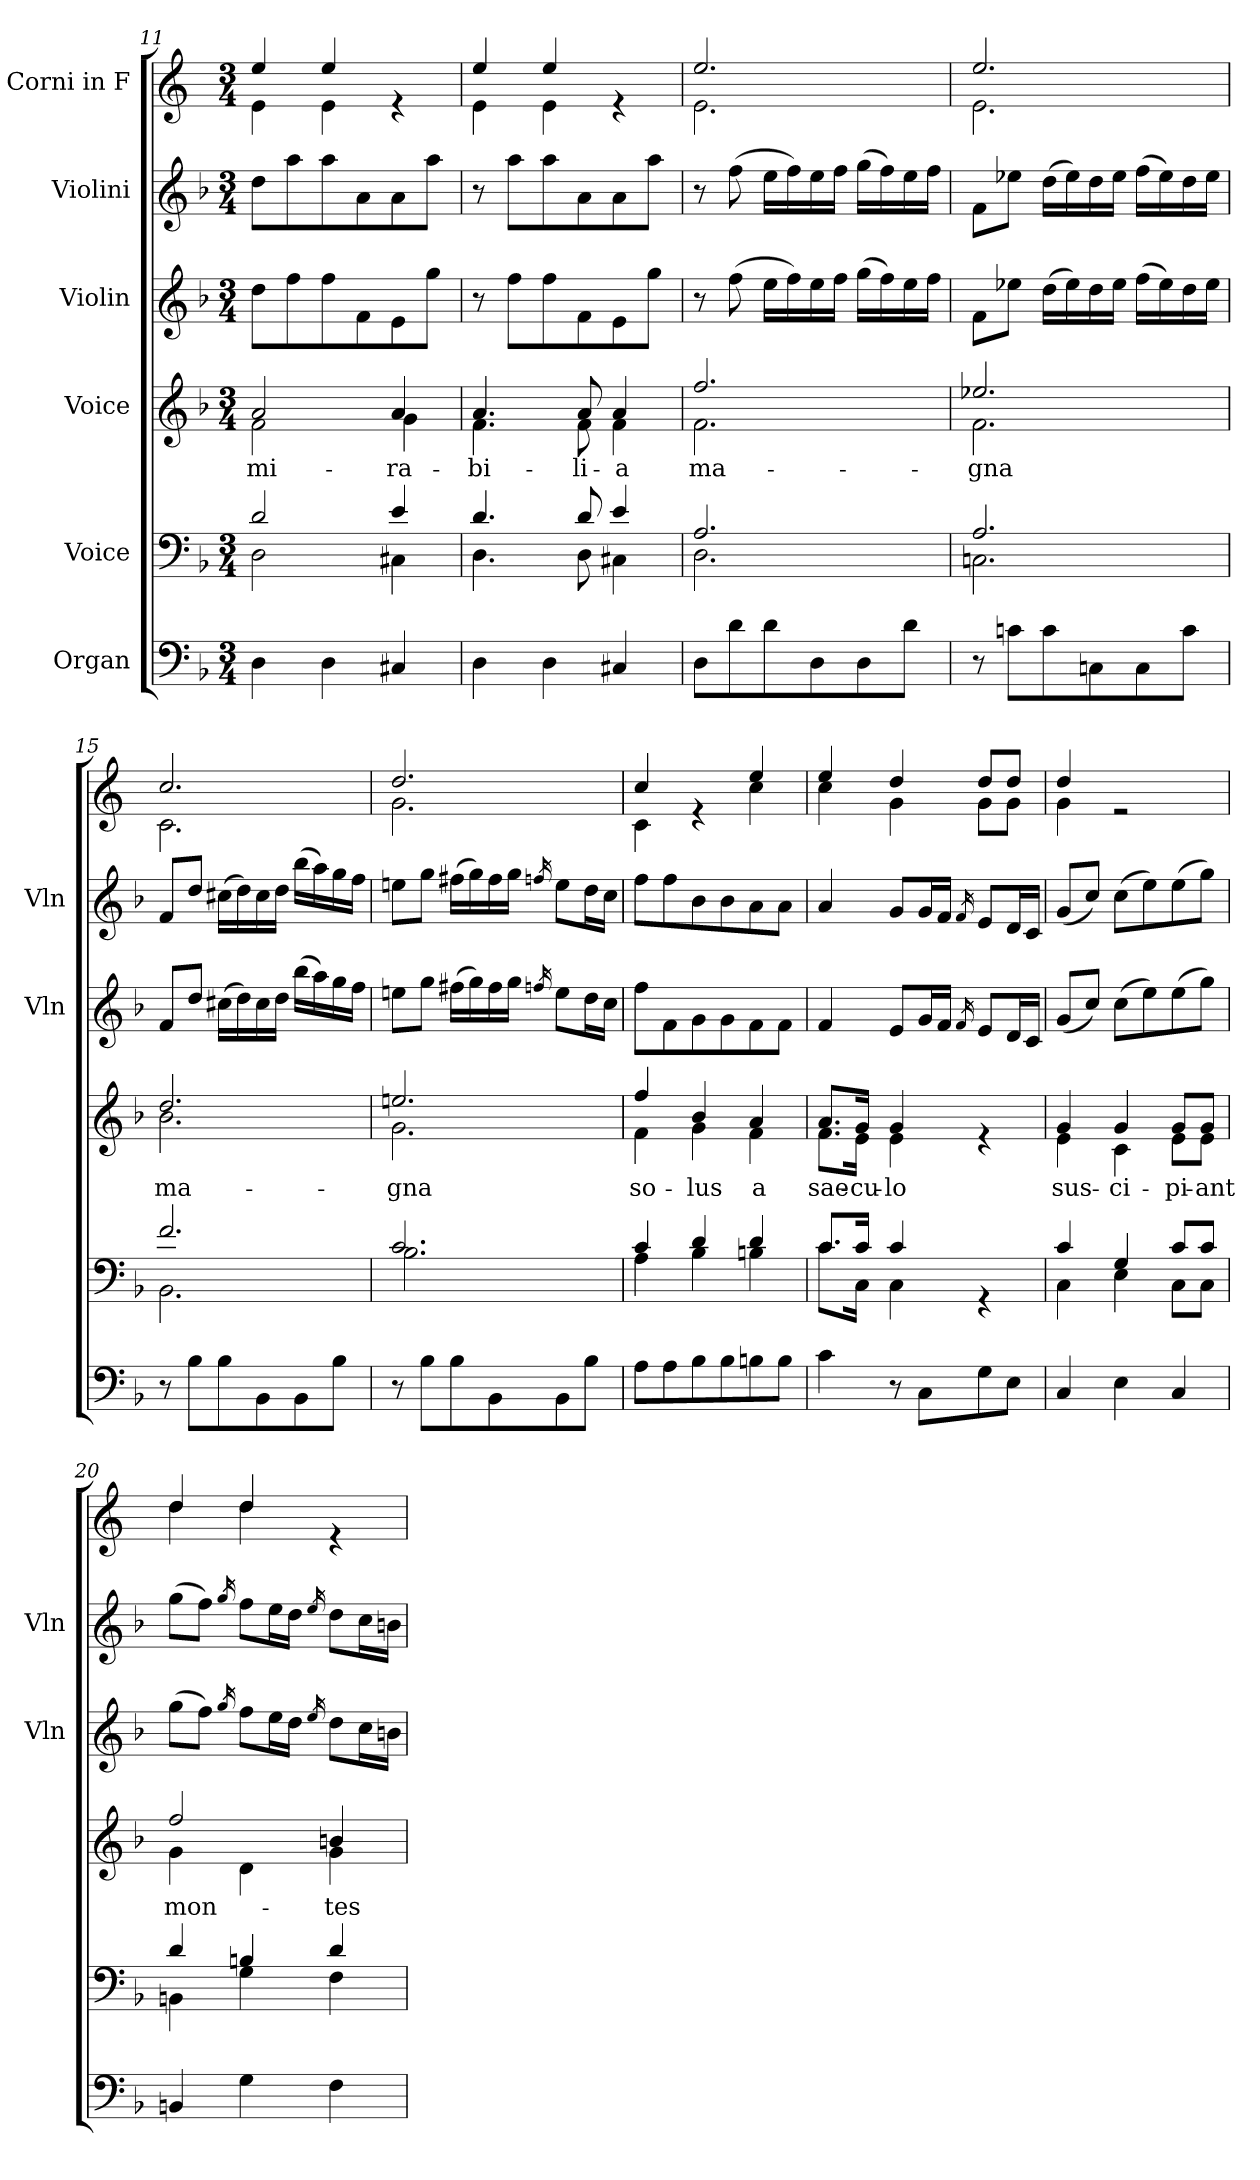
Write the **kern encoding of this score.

**kern	**kern	**kern	**text	**kern	**kern	**kern
*part6	*part5	*part4	*part4	*part3	*part2	*part1
*staff6	*staff5	*staff4	*staff4	*staff3	*staff2	*staff1
*I"Organ	*I"Voice	*I"Voice	*	*I"Violin	*I"Violini	*I"Corni in F
*	*	*	*	*I'Vln	*I'Vln	*
*clefF4	*clefF4	*clefG2	*	*clefG2	*clefG2	*clefG2
*	*	*	*	*	*	*ITrd4c7
*k[b-]	*k[b-]	*k[b-]	*	*k[b-]	*k[b-]	*k[b-]
*M3/4	*M3/4	*M3/4	*	*M3/4	*M3/4	*M3/4
=11	=11	=11	=11	=11	=11	=11
*	*^	*	*	*	*	*
!	!	!	!	!LO:LY:b	!	!	!
*	*	*	*^	*	*	*	*^
4D\	2d/	2D\	2a/	2f\	mi-	8dd\L	8dd\L	4a/	4A\
.	.	.	.	.	.	8ff\	8aa\	.	.
4D\	.	.	.	.	.	8ff\	8aa\	4a/	4A\
.	.	.	.	.	.	8f\	8a\	.	.
!	!	!	!	!	!LO:LY:b	!	!	!	!
4C#X/	4e/	4C#X\	4a/	4g\	-ra-	8e\	8a\	4re	4ryy
.	.	.	.	.	.	8gg\J	8aa\J	.	.
!!LO:PB:g=z	!!
=12	=12	=12	=12	=12	=12	=12	=12	=12	=12
!	!	!	!	!	!LO:LY:b	!	!	!	!
4D\	4.d/	4.D\	4.a/	4.f\	-bi-	8r	8r	4a/	4A\
.	.	.	.	.	.	8ff\L	8aa\L	.	.
4D\	.	.	.	.	.	8ff\	8aa\	4a/	4A\
!	!	!	!	!	!LO:LY:b	!	!	!	!
.	8d/	8D\	8a/	8f\	-li-	8f\	8a\	.	.
!	!	!	!	!	!LO:LY:b	!	!	!	!
4C#X/	4e/	4C#X\	4a/	4f\	-a	8e\	8a\	4re	4ryy
.	.	.	.	.	.	8gg\J	8aa\J	.	.
=13	=13	=13	=13	=13	=13	=13	=13	=13	=13
!	!	!	!	!	!LO:LY:b	!	!	!	!
8D\L	2.A/	2.D\	2.ff/	2.f\	ma-	8r	8r	2.a/	2.A\
8d\	.	.	.	.	.	(8ff\	(8ff\	.	.
8d\	.	.	.	.	.	16ee\LL	16ee\LL	.	.
.	.	.	.	.	.	16ff\)	16ff\)	.	.
8D\	.	.	.	.	.	16ee\	16ee\	.	.
.	.	.	.	.	.	16ff\JJ	16ff\JJ	.	.
8D\	.	.	.	.	.	(16gg\LL	(16gg\LL	.	.
.	.	.	.	.	.	16ff\)	16ff\)	.	.
8d\J	.	.	.	.	.	16ee\	16ee\	.	.
.	.	.	.	.	.	16ff\JJ	16ff\JJ	.	.
=14	=14	=14	=14	=14	=14	=14	=14	=14	=14
!	!	!	!	!	!LO:LY:b	!	!	!	!
8r	2.A/	2.Cn\	2.ee-X/	2.f\	-gna	8f\L	8f\L	2.a/	2.A\
8cn\L	.	.	.	.	.	8ee-X\J	8ee-X\J	.	.
8c\	.	.	.	.	.	(16dd\LL	(16dd\LL	.	.
.	.	.	.	.	.	16ee-\)	16ee-\)	.	.
8Cn\	.	.	.	.	.	16dd\	16dd\	.	.
.	.	.	.	.	.	16ee-\JJ	16ee-\JJ	.	.
8C\	.	.	.	.	.	(16ff\LL	(16ff\LL	.	.
.	.	.	.	.	.	16ee-\)	16ee-\)	.	.
8c\J	.	.	.	.	.	16dd\	16dd\	.	.
.	.	.	.	.	.	16ee-\JJ	16ee-\JJ	.	.
=15	=15	=15	=15	=15	=15	=15	=15	=15	=15
!	!	!	!	!	!LO:LY:b	!	!	!	!
8r	2.f/	2.BB-\	2.dd/	2.b-\	ma-	8f/L	8f/L	2.f/	2.F\
8B-\L	.	.	.	.	.	8dd/J	8dd/J	.	.
8B-\	.	.	.	.	.	(16cc#X\LL	(16cc#X\LL	.	.
.	.	.	.	.	.	16dd\)	16dd\)	.	.
8BB-\	.	.	.	.	.	16cc#\	16cc#\	.	.
.	.	.	.	.	.	16dd\JJ	16dd\JJ	.	.
8BB-\	.	.	.	.	.	(16bb-\LL	(16bb-\LL	.	.
.	.	.	.	.	.	16aa\)	16aa\)	.	.
8B-\J	.	.	.	.	.	16gg\	16gg\	.	.
.	.	.	.	.	.	16ff\JJ	16ff\JJ	.	.
=16	=16	=16	=16	=16	=16	=16	=16	=16	=16
!	!	!	!	!	!LO:LY:b	!	!	!	!
8r	2.c/	2.B-\	2.een/	2.g\	-gna	8een\L	8een\L	2.g/	2.c\
8B-\L	.	.	.	.	.	8gg\J	8gg\J	.	.
8B-\	.	.	.	.	.	(16ff#X\LL	(16ff#X\LL	.	.
.	.	.	.	.	.	16gg\)	16gg\)	.	.
8BB-\	.	.	.	.	.	16ff#\	16ff#\	.	.
.	.	.	.	.	.	16gg\JJ	16gg\JJ	.	.
.	.	.	.	.	.	16qffn/	16qffn/	.	.
8BB-\	.	.	.	.	.	8ee\L	8ee\L	.	.
8B-\J	.	.	.	.	.	16dd\L	16dd\L	.	.
.	.	.	.	.	.	16cc\JJ	16cc\JJ	.	.
!!LO:LB:g=z	!!
=17	=17	=17	=17	=17	=17	=17	=17	=17	=17
!	!	!	!	!	!LO:LY:b	!	!	!	!
8A\L	4c/	4A\	4ff/	4f\	so-	8ff\L	8ff\L	4f/	4F\
8A\	.	.	.	.	.	8f\	8ff\	.	.
!	!	!	!	!	!LO:LY:b	!	!	!	!
8B-\	4d/	4B-\	4b-/	4g\	-lus	8g\	8b-\	4re	4ryy
8B-\	.	.	.	.	.	8g\	8b-\	.	.
!	!	!	!	!	!LO:LY:b	!	!	!	!
8Bn\	4d/	4Bn\	4a/	4f\	a	8f\	8a\	4a/	4f\
8B\J	.	.	.	.	.	8f\J	8a\J	.	.
=18	=18	=18	=18	=18	=18	=18	=18	=18	=18
!	!	!	!	!	!LO:LY:b	!	!	!	!
4c\	8.c/L	8.c\L	8.a/L	8.f\L	sae-	4f/	4a/	4a/	4f\
!	!	!	!	!	!LO:LY:b	!	!	!	!
.	16c/Jk	16C\Jk	16g/Jk	16e\Jk	-cu-	.	.	.	.
!	!	!	!	!	!LO:LY:b	!	!	!	!
8r	4c/	4C\	4g/	4e\	-lo	8e/L	8g/L	4g/	4c\
8C\L	.	.	.	.	.	16g/L	16g/L	.	.
.	.	.	.	.	.	16f/JJ	16f/JJ	.	.
.	.	.	.	.	.	16qf/	16qf/	.	.
8G\	4rGG	4ryy	4re	4ryy	.	8e/L	8e/L	8g/L	8c\L
8E\J	.	.	.	.	.	16d/L	16d/L	8g/J	8c\J
.	.	.	.	.	.	16c/JJ	16c/JJ	.	.
=19	=19	=19	=19	=19	=19	=19	=19	=19	=19
!	!	!	!	!	!LO:LY:b	!	!	!	!
4C/	4c/	4C\	4g/	4e\	sus-	(8g/L	(8g/L	4g/	4c\
.	.	.	.	.	.	8cc/J)	8cc/J)	.	.
!	!	!	!	!	!LO:LY:b	!	!	!	!
4E\	4G/	4E\	4g/	4c\	-ci-	(8cc\L	(8cc\L	2re	2ryy
.	.	.	.	.	.	8ee\)	8ee\)	.	.
!	!	!	!	!	!LO:LY:b	!	!	!	!
4C/	8c/L	8C\L	8g/L	8e\L	-pi-	(8ee\	(8ee\	.	.
!	!	!	!	!	!LO:LY:b	!	!	!	!
.	8c/J	8C\J	8g/J	8e\J	-ant	8gg\J)	8gg\J)	.	.
=20	=20	=20	=20	=20	=20	=20	=20	=20	=20
!	!	!	!	!	!LO:LY:b	!	!	!	!
4BBn/	4d/	4BBn\	2ff/	4g\	mon-	(8gg\L	(8gg\L	4g/	4g\
.	.	.	.	.	.	8ff\J)	8ff\J)	.	.
.	.	.	.	.	.	16qgg/	16qgg/	.	.
4G\	4Bn/	4G\	.	4d\	.	8ff\L	8ff\L	4g/	4g\
.	.	.	.	.	.	16ee\L	16ee\L	.	.
.	.	.	.	.	.	16dd\JJ	16dd\JJ	.	.
.	.	.	.	.	.	16qee/	16qee/	.	.
!	!	!	!	!	!LO:LY:b	!	!	!	!
4F\	4d/	4F\	4bn/	4g\	-tes	8dd\L	8dd\L	4re	4ryy
.	.	.	.	.	.	16cc\L	16cc\L	.	.
.	.	.	.	.	.	16bn\JJ	16bn\JJ	.	.
*	*v	*v	*	*	*	*	*	*v	*v
*	*	*v	*v	*	*	*	*
=	=	=	=	=	=	=
*-	*-	*-	*-	*-	*-	*-
